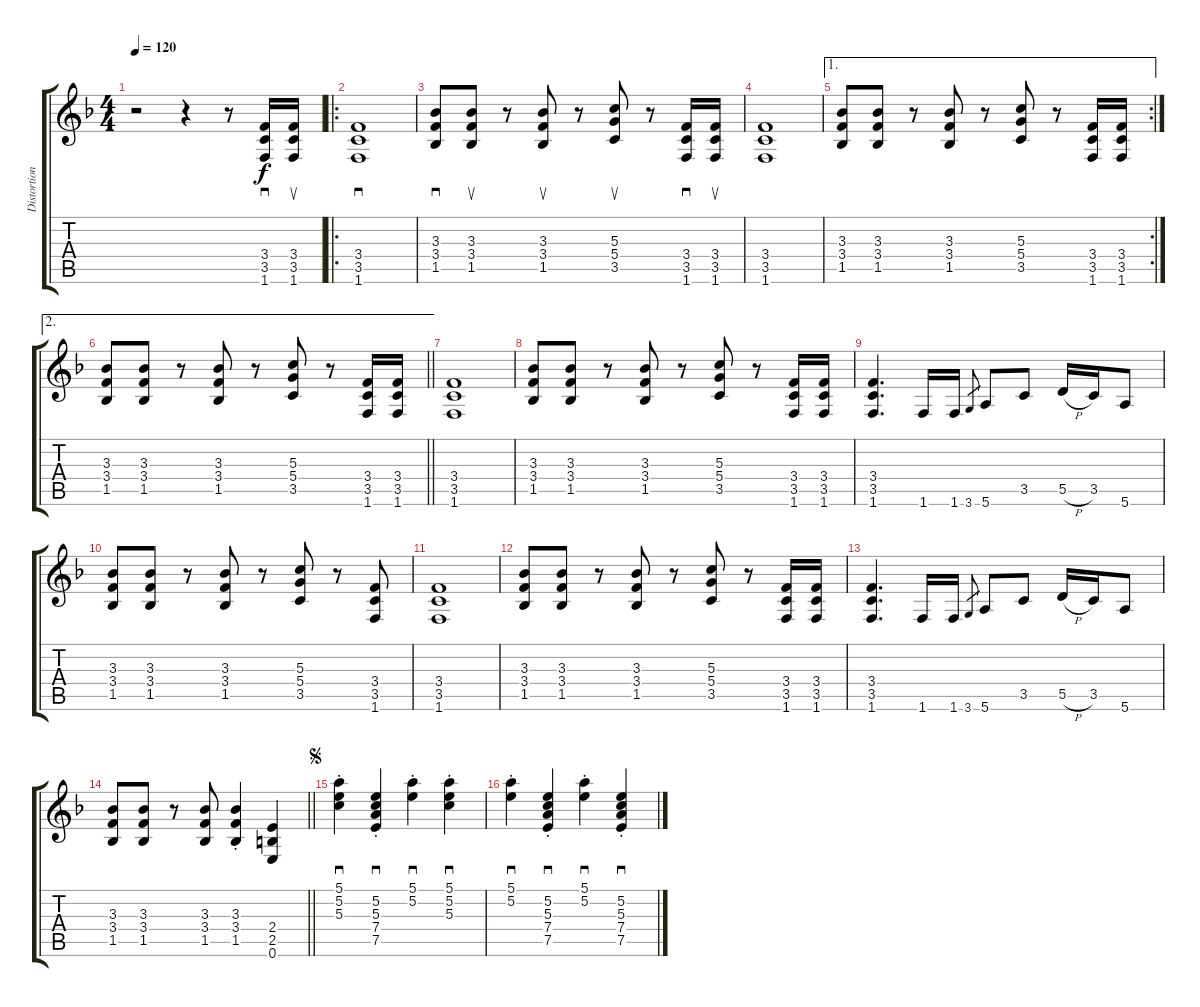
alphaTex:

\track ("Distortion Gtr." "Distortion") {instrument distortionguitar}
\staff {score tabs}
\tuning (E4 B3 G3 D3 A2 E2) {hide}
\ts (4 4)
\tempo 120
\clef g2
\ks f
r.2{dy f instrument distortionguitar} r.4 r.8 (3.4 3.5 1.6).16{sd} (3.4 3.5 1.6).16{su} |
\ro
(3.4 3.5 1.6).1{sd} |
(3.3 3.4 1.5).8{sd} (3.3 3.4 1.5).8{su} r.8 (3.3 3.4 1.5).8{su} r.8 (5.3 5.4 3.5).8{su} r.8 (3.4 3.5 1.6).16{sd} (3.4 3.5 1.6).16{su} |
(3.4 3.5 1.6).1 |
\ae 1
\rc 2
(3.3 3.4 1.5).8 (3.3 3.4 1.5).8 r.8 (3.3 3.4 1.5).8 r.8 (5.3 5.4 3.5).8 r.8 (3.4 3.5 1.6).16 (3.4 3.5 1.6).16 |
\ae 2
\barLineRight lightlight
(3.3 3.4 1.5).8 (3.3 3.4 1.5).8 r.8 (3.3 3.4 1.5).8 r.8 (5.3 5.4 3.5).8 r.8 (3.4 3.5 1.6).16 (3.4 3.5 1.6).16 |
(3.4 3.5 1.6).1 |
(3.3 3.4 1.5).8 (3.3 3.4 1.5).8 r.8 (3.3 3.4 1.5).8 r.8 (5.3 5.4 3.5).8 r.8 (3.4 3.5 1.6).16 (3.4 3.5 1.6).16 |
(3.4 3.5 1.6).4{d} 1.6.16 1.6.16 3.6.8{gr} 5.6.8 3.5.8 5.5{h}.16 3.5.16 5.6.8 |
(3.3 3.4 1.5).8 (3.3 3.4 1.5).8 r.8 (3.3 3.4 1.5).8 r.8 (5.3 5.4 3.5).8 r.8 (3.4 3.5 1.6).8 |
(3.4 3.5 1.6).1 |
(3.3 3.4 1.5).8 (3.3 3.4 1.5).8 r.8 (3.3 3.4 1.5).8 r.8 (5.3 5.4 3.5).8 r.8 (3.4 3.5 1.6).16 (3.4 3.5 1.6).16 |
(3.4 3.5 1.6).4{d} 1.6.16 1.6.16 3.6.8{gr} 5.6.8 3.5.8 5.5{h}.16 3.5.16 5.6.8 |
\barLineRight lightlight
(3.3 3.4 1.5).8 (3.3 3.4 1.5).8 r.8 (3.3 3.4 1.5).8 (3.3{st} 3.4{st} 1.5{st}).4 (2.4 2.5 0.6).4 |
\jump segno
(5.1{st} 5.2{st} 5.3{st}).4{sd} (5.2{st} 5.3{st} 7.4{st} 7.5{st}).4{sd} (5.1{st} 5.2{st}).4{sd} (5.1{st} 5.2{st} 5.3{st}).4{sd} |
(5.1{st} 5.2{st}).4{sd} (5.2{st} 5.3{st} 7.4{st} 7.5{st}).4{sd} (5.1{st} 5.2{st}).4{sd} (5.2{st} 5.3{st} 7.4{st} 7.5{st}).4{sd}
